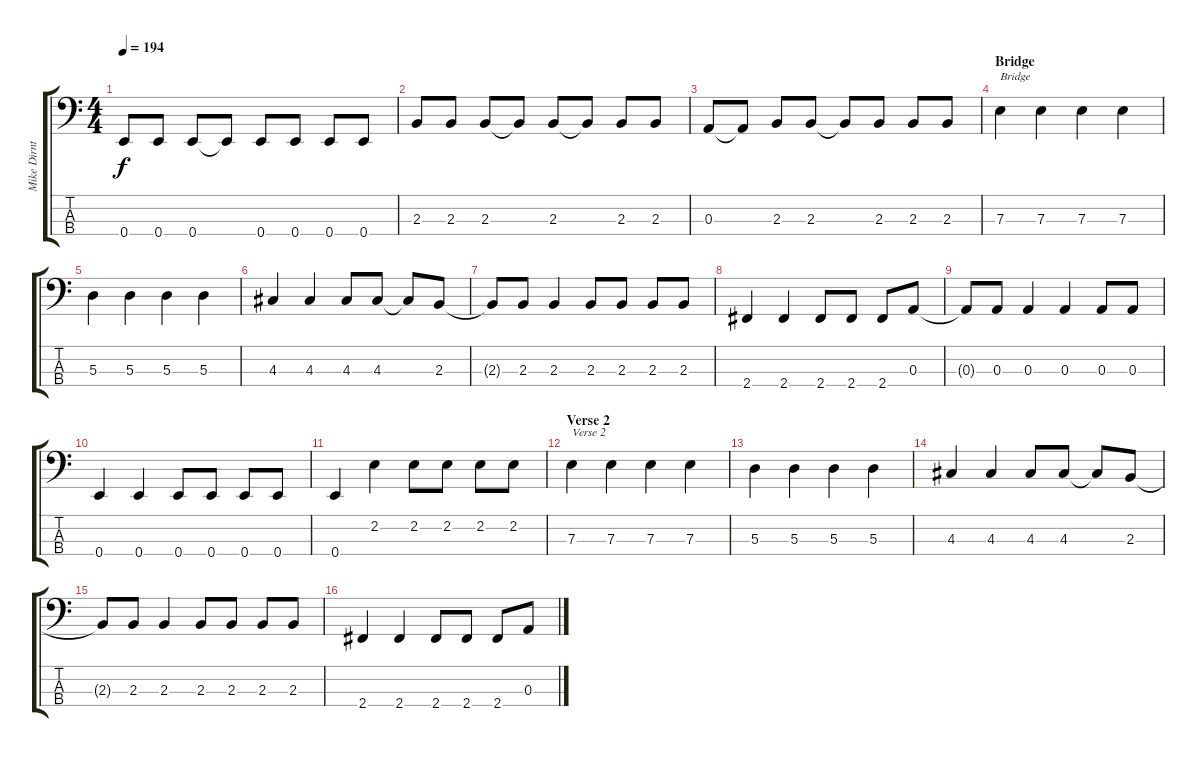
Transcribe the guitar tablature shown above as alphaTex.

\track ("Mike Dirnt (Bass)" "Mike Dirnt") {instrument electricbasspick}
\staff {score tabs}
\tuning (G2 D2 A1 E1) {hide}
\ts (4 4)
\tempo 194
\clef f4
\ks c
0.4{t}.8{dy f} 0.4.8 0.4.8 0.4{t}.8 0.4.8 0.4.8 0.4.8 0.4.8 |
2.3.8 2.3.8 2.3.8 2.3{t}.8 2.3.8 2.3{t}.8 2.3.8 2.3.8 |
0.3.8 0.3{t}.8 2.3.8 2.3.8 2.3{t}.8 2.3.8 2.3.8 2.3.8 |
\section ("" "Bridge")
7.3.4{txt "Bridge"} 7.3.4 7.3.4 7.3.4 |
5.3.4 5.3.4 5.3.4 5.3.4 |
4.3.4 4.3.4 4.3.8 4.3.8 4.3{t}.8 2.3.8 |
2.3{t}.8 2.3.8 2.3.4 2.3.8 2.3.8 2.3.8 2.3.8 |
2.4.4 2.4.4 2.4.8 2.4.8 2.4.8 0.3.8 |
0.3{t}.8 0.3.8 0.3.4 0.3.4 0.3.8 0.3.8 |
0.4.4 0.4.4 0.4.8 0.4.8 0.4.8 0.4.8 |
0.4.4 2.2.4 2.2.8 2.2.8 2.2.8 2.2.8 |
\section ("" "Verse 2")
7.3.4{txt "Verse 2"} 7.3.4 7.3.4 7.3.4 |
5.3.4 5.3.4 5.3.4 5.3.4 |
4.3.4 4.3.4 4.3.8 4.3.8 4.3{t}.8 2.3.8 |
2.3{t}.8 2.3.8 2.3.4 2.3.8 2.3.8 2.3.8 2.3.8 |
2.4.4 2.4.4 2.4.8 2.4.8 2.4.8 0.3.8
